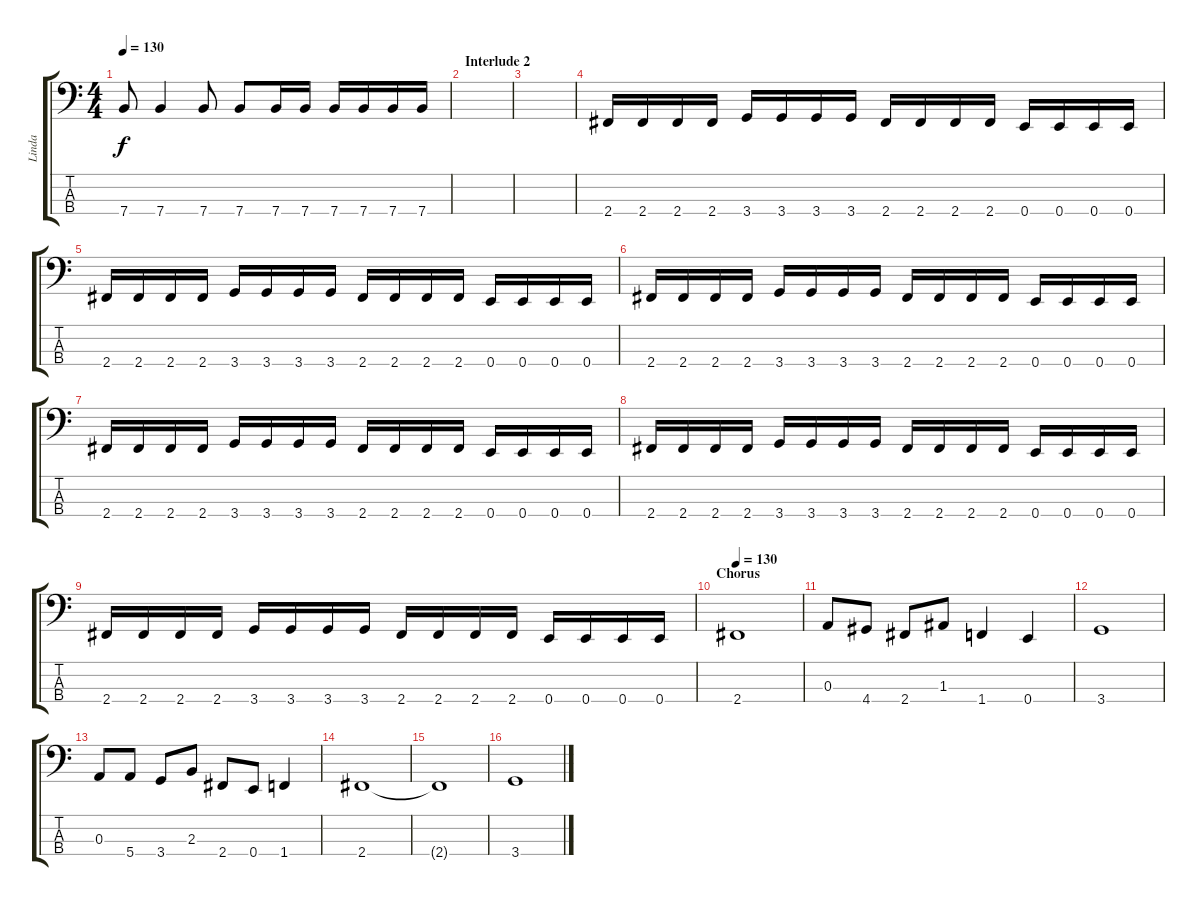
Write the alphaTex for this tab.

\track ("Linda" "Linda") {instrument electricbassfinger}
\staff {score tabs}
\tuning (G2 D2 A1 E1) {hide}
\ts (4 4)
\tempo 130
\clef f4
\ks c
7.4.8{dy f} 7.4.4 7.4.8 7.4.8 7.4.16 7.4.16 7.4.16 7.4.16 7.4.16 7.4.16 |
\section ("" "Interlude 2")
|
|
2.4.16 2.4.16 2.4.16 2.4.16 3.4.16 3.4.16 3.4.16 3.4.16 2.4.16 2.4.16 2.4.16 2.4.16 0.4.16 0.4.16 0.4.16 0.4.16 |
2.4.16 2.4.16 2.4.16 2.4.16 3.4.16 3.4.16 3.4.16 3.4.16 2.4.16 2.4.16 2.4.16 2.4.16 0.4.16 0.4.16 0.4.16 0.4.16 |
2.4.16 2.4.16 2.4.16 2.4.16 3.4.16 3.4.16 3.4.16 3.4.16 2.4.16 2.4.16 2.4.16 2.4.16 0.4.16 0.4.16 0.4.16 0.4.16 |
2.4.16 2.4.16 2.4.16 2.4.16 3.4.16 3.4.16 3.4.16 3.4.16 2.4.16 2.4.16 2.4.16 2.4.16 0.4.16 0.4.16 0.4.16 0.4.16 |
2.4.16 2.4.16 2.4.16 2.4.16 3.4.16 3.4.16 3.4.16 3.4.16 2.4.16 2.4.16 2.4.16 2.4.16 0.4.16 0.4.16 0.4.16 0.4.16 |
2.4.16 2.4.16 2.4.16 2.4.16 3.4.16 3.4.16 3.4.16 3.4.16 2.4.16 2.4.16 2.4.16 2.4.16 0.4.16 0.4.16 0.4.16 0.4.16 |
\section ("" "Chorus")
\tempo 130
2.4.1 |
0.3.8 4.4.8 2.4.8 1.3.8 1.4.4 0.4.4 |
3.4.1 |
0.3.8 5.4.8 3.4.8 2.3.8 2.4.8 0.4.8 1.4.4 |
2.4.1 |
2.4{t}.1 |
3.4.1
